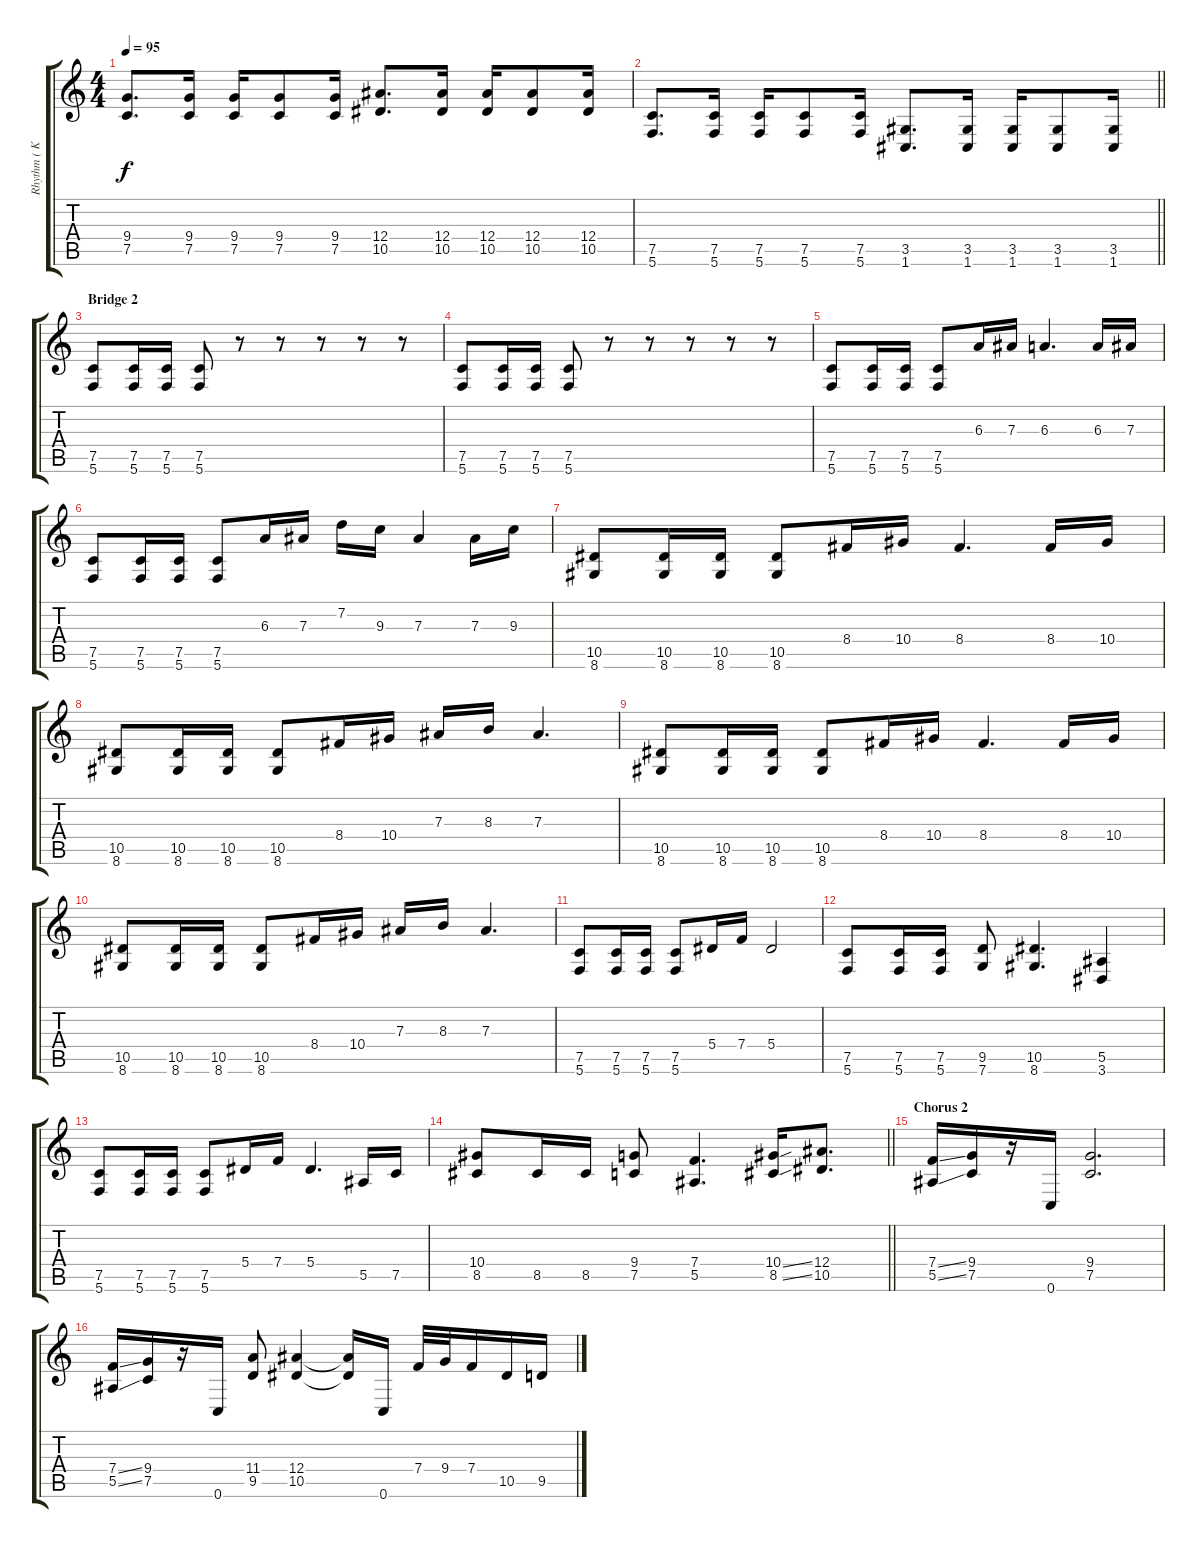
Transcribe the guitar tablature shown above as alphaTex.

\track ("Rhythm ( Kyle Shutt )" "Rhythm ( K") {instrument distortionguitar}
\staff {score tabs}
\tuning (C4 G3 Eb3 Bb2 F2 C2) {hide}
\ts (4 4)
\tempo 95
\clef g2
\ks c
(9.4 7.5).8{d dy f} (9.4 7.5).16 (9.4 7.5).16 (9.4 7.5).8 (9.4 7.5).16 (12.4 10.5).8{d} (12.4 10.5).16 (12.4 10.5).16 (12.4 10.5).8 (12.4 10.5).16 |
\barLineRight lightlight
(7.5 5.6).8{d} (7.5 5.6).16 (7.5 5.6).16 (7.5 5.6).8 (7.5 5.6).16 (3.5 1.6).8{d} (3.5 1.6).16 (3.5 1.6).16 (3.5 1.6).8 (3.5 1.6).16 |
\section ("" "Bridge 2")
(7.5 5.6).8 (7.5 5.6).16 (7.5 5.6).16 (7.5 5.6).8 r.8 r.8 r.8 r.8 r.8 |
(7.5 5.6).8 (7.5 5.6).16 (7.5 5.6).16 (7.5 5.6).8 r.8 r.8 r.8 r.8 r.8 |
(7.5 5.6).8 (7.5 5.6).16 (7.5 5.6).16 (7.5 5.6).8 6.3.16 7.3.16 6.3.4{d} 6.3.16 7.3.16 |
(7.5 5.6).8 (7.5 5.6).16 (7.5 5.6).16 (7.5 5.6).8 6.3.16 7.3.16 7.2.16 9.3.16 7.3.4 7.3.16 9.3.16 |
(10.5 8.6).8 (10.5 8.6).16 (10.5 8.6).16 (10.5 8.6).8 8.4.16 10.4.16 8.4.4{d} 8.4.16 10.4.16 |
(10.5 8.6).8 (10.5 8.6).16 (10.5 8.6).16 (10.5 8.6).8 8.4.16 10.4.16 7.3.16 8.3.16 7.3.4{d} |
(10.5 8.6).8 (10.5 8.6).16 (10.5 8.6).16 (10.5 8.6).8 8.4.16 10.4.16 8.4.4{d} 8.4.16 10.4.16 |
(10.5 8.6).8 (10.5 8.6).16 (10.5 8.6).16 (10.5 8.6).8 8.4.16 10.4.16 7.3.16 8.3.16 7.3.4{d} |
(7.5 5.6).8 (7.5 5.6).16 (7.5 5.6).16 (7.5 5.6).8 5.4.16 7.4.16 5.4.2 |
(7.5 5.6).8 (7.5 5.6).16 (7.5 5.6).16 (9.5 7.6).8 (10.5 8.6).4{d} (5.5 3.6).4 |
(7.5 5.6).8 (7.5 5.6).16 (7.5 5.6).16 (7.5 5.6).8 5.4.16 7.4.16 5.4.4{d} 5.5.16 7.5.16 |
\barLineRight lightlight
(10.4 8.5).8 8.5.16 8.5.16 (9.4 7.5).8 (7.4 5.5).4{d} (10.4{ss} 8.5{ss}).16 (12.4 10.5).8{d} |
\section ("" "Chorus 2")
(7.4{ss} 5.5{ss}).16 (9.4 7.5).16 r.16 0.6.16 (9.4 7.5).2{d} |
(7.4{ss} 5.5{ss}).16 (9.4 7.5).16 r.16 0.6.16 (11.4 9.5).8 (12.4 10.5).4 (12.4{t} 10.5{t}).16 0.6.16 7.4.32 9.4.32 7.4.16 10.5.16 9.5.16
